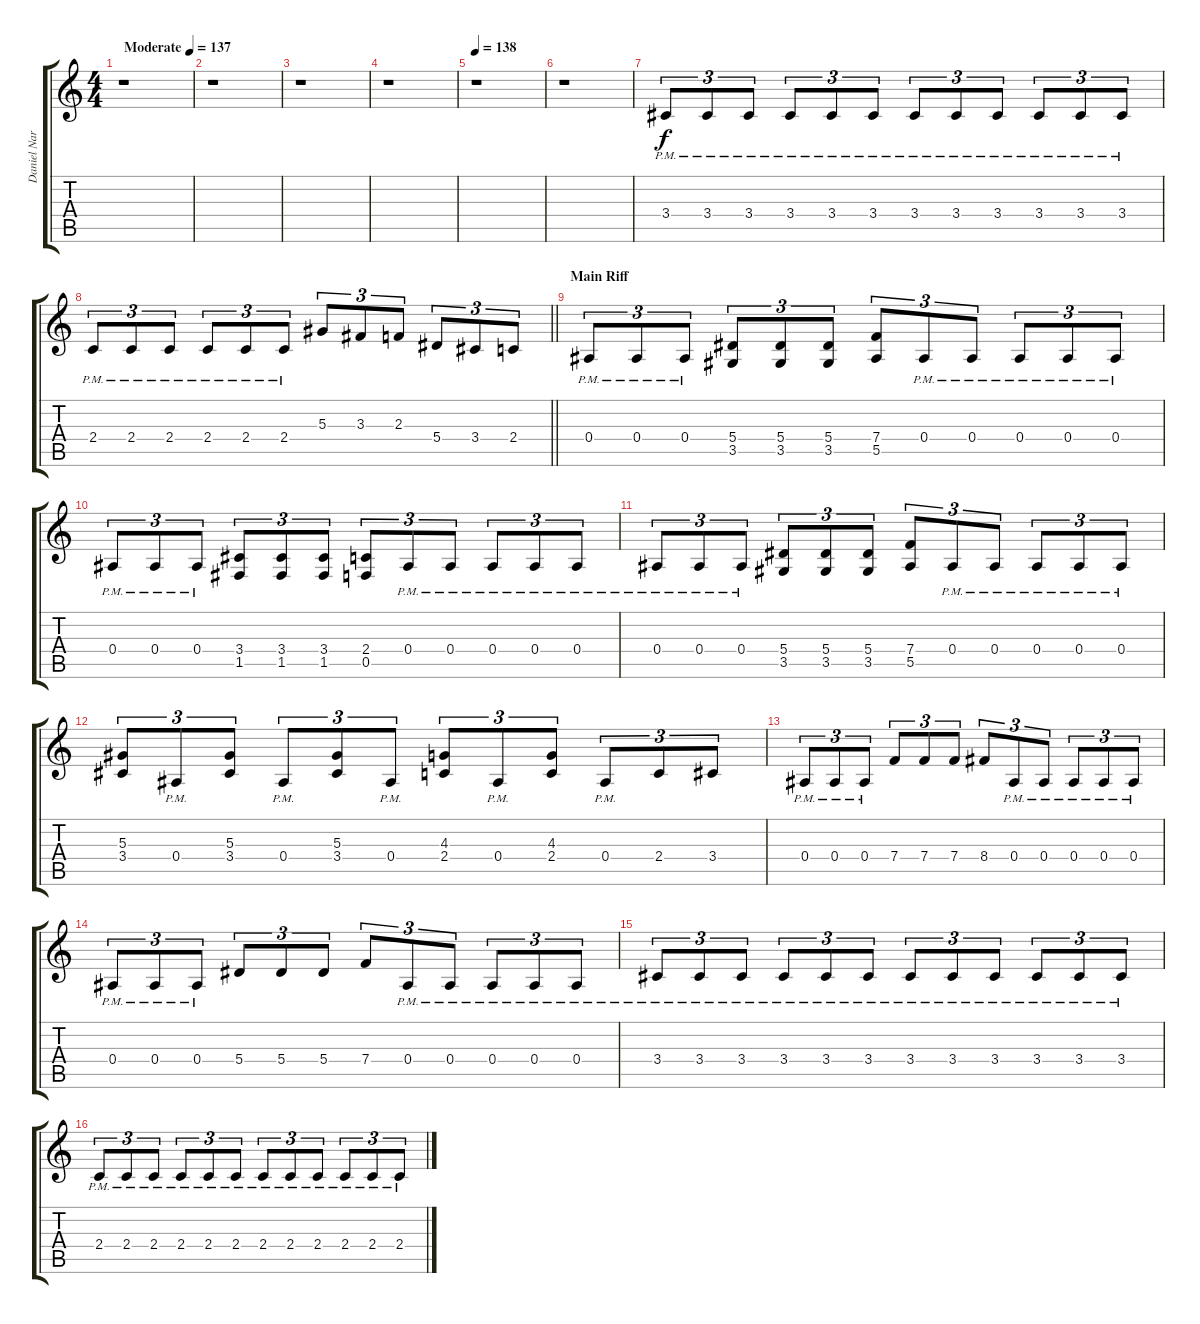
\track ("Daniel Nargang" "Daniel Nar") {instrument overdrivenguitar}
\staff {score tabs}
\tuning (C4 G3 Eb3 Bb2 F2 C2) {hide}
\ts (4 4)
\tempo (137 "Moderate")
\clef g2
\ks c
r.1{dy f instrument overdrivenguitar} |
r.1 |
r.1 |
r.1 |
\tempo 138
r.1 |
r.1 |
3.4{pm}.8{tu (3 2)} 3.4{pm}.8{tu (3 2)} 3.4{pm}.8{tu (3 2)} 3.4{pm}.8{tu (3 2)} 3.4{pm}.8{tu (3 2)} 3.4{pm}.8{tu (3 2)} 3.4{pm}.8{tu (3 2)} 3.4{pm}.8{tu (3 2)} 3.4{pm}.8{tu (3 2)} 3.4{pm}.8{tu (3 2)} 3.4{pm}.8{tu (3 2)} 3.4{pm}.8{tu (3 2)} |
\barLineRight lightlight
2.4{pm}.8{tu (3 2)} 2.4{pm}.8{tu (3 2)} 2.4{pm}.8{tu (3 2)} 2.4{pm}.8{tu (3 2)} 2.4{pm}.8{tu (3 2)} 2.4{pm}.8{tu (3 2)} 5.3.8{tu (3 2)} 3.3.8{tu (3 2)} 2.3.8{tu (3 2)} 5.4.8{tu (3 2)} 3.4.8{tu (3 2)} 2.4.8{tu (3 2)} |
\section ("" "Main Riff")
0.4{pm}.8{tu (3 2)} 0.4{pm}.8{tu (3 2)} 0.4{pm}.8{tu (3 2)} (5.4 3.5).8{tu (3 2)} (5.4 3.5).8{tu (3 2)} (5.4 3.5).8{tu (3 2)} (7.4 5.5).8{tu (3 2)} 0.4{pm}.8{tu (3 2)} 0.4{pm}.8{tu (3 2)} 0.4{pm}.8{tu (3 2)} 0.4{pm}.8{tu (3 2)} 0.4{pm}.8{tu (3 2)} |
0.4{pm}.8{tu (3 2)} 0.4{pm}.8{tu (3 2)} 0.4{pm}.8{tu (3 2)} (3.4 1.5).8{tu (3 2)} (3.4 1.5).8{tu (3 2)} (3.4 1.5).8{tu (3 2)} (2.4 0.5).8{tu (3 2)} 0.4{pm}.8{tu (3 2)} 0.4{pm}.8{tu (3 2)} 0.4{pm}.8{tu (3 2)} 0.4{pm}.8{tu (3 2)} 0.4{pm}.8{tu (3 2)} |
0.4{pm}.8{tu (3 2)} 0.4{pm}.8{tu (3 2)} 0.4{pm}.8{tu (3 2)} (5.4 3.5).8{tu (3 2)} (5.4 3.5).8{tu (3 2)} (5.4 3.5).8{tu (3 2)} (7.4 5.5).8{tu (3 2)} 0.4{pm}.8{tu (3 2)} 0.4{pm}.8{tu (3 2)} 0.4{pm}.8{tu (3 2)} 0.4{pm}.8{tu (3 2)} 0.4{pm}.8{tu (3 2)} |
(5.3 3.4).8{tu (3 2)} 0.4{pm}.8{tu (3 2)} (5.3 3.4).8{tu (3 2)} 0.4{pm}.8{tu (3 2)} (5.3 3.4).8{tu (3 2)} 0.4{pm}.8{tu (3 2)} (4.3 2.4).8{tu (3 2)} 0.4{pm}.8{tu (3 2)} (4.3 2.4).8{tu (3 2)} 0.4{pm}.8{tu (3 2)} 2.4.8{tu (3 2)} 3.4.8{tu (3 2)} |
0.4{pm}.8{tu (3 2)} 0.4{pm}.8{tu (3 2)} 0.4{pm}.8{tu (3 2)} 7.4.8{tu (3 2)} 7.4.8{tu (3 2)} 7.4.8{tu (3 2)} 8.4.8{tu (3 2)} 0.4{pm}.8{tu (3 2)} 0.4{pm}.8{tu (3 2)} 0.4{pm}.8{tu (3 2)} 0.4{pm}.8{tu (3 2)} 0.4{pm}.8{tu (3 2)} |
0.4{pm}.8{tu (3 2)} 0.4{pm}.8{tu (3 2)} 0.4{pm}.8{tu (3 2)} 5.4.8{tu (3 2)} 5.4.8{tu (3 2)} 5.4.8{tu (3 2)} 7.4.8{tu (3 2)} 0.4{pm}.8{tu (3 2)} 0.4{pm}.8{tu (3 2)} 0.4{pm}.8{tu (3 2)} 0.4{pm}.8{tu (3 2)} 0.4{pm}.8{tu (3 2)} |
3.4{pm}.8{tu (3 2)} 3.4{pm}.8{tu (3 2)} 3.4{pm}.8{tu (3 2)} 3.4{pm}.8{tu (3 2)} 3.4{pm}.8{tu (3 2)} 3.4{pm}.8{tu (3 2)} 3.4{pm}.8{tu (3 2)} 3.4{pm}.8{tu (3 2)} 3.4{pm}.8{tu (3 2)} 3.4{pm}.8{tu (3 2)} 3.4{pm}.8{tu (3 2)} 3.4{pm}.8{tu (3 2)} |
2.4{pm}.8{tu (3 2)} 2.4{pm}.8{tu (3 2)} 2.4{pm}.8{tu (3 2)} 2.4{pm}.8{tu (3 2)} 2.4{pm}.8{tu (3 2)} 2.4{pm}.8{tu (3 2)} 2.4{pm}.8{tu (3 2)} 2.4{pm}.8{tu (3 2)} 2.4{pm}.8{tu (3 2)} 2.4{pm}.8{tu (3 2)} 2.4{pm}.8{tu (3 2)} 2.4{pm}.8{tu (3 2)}
